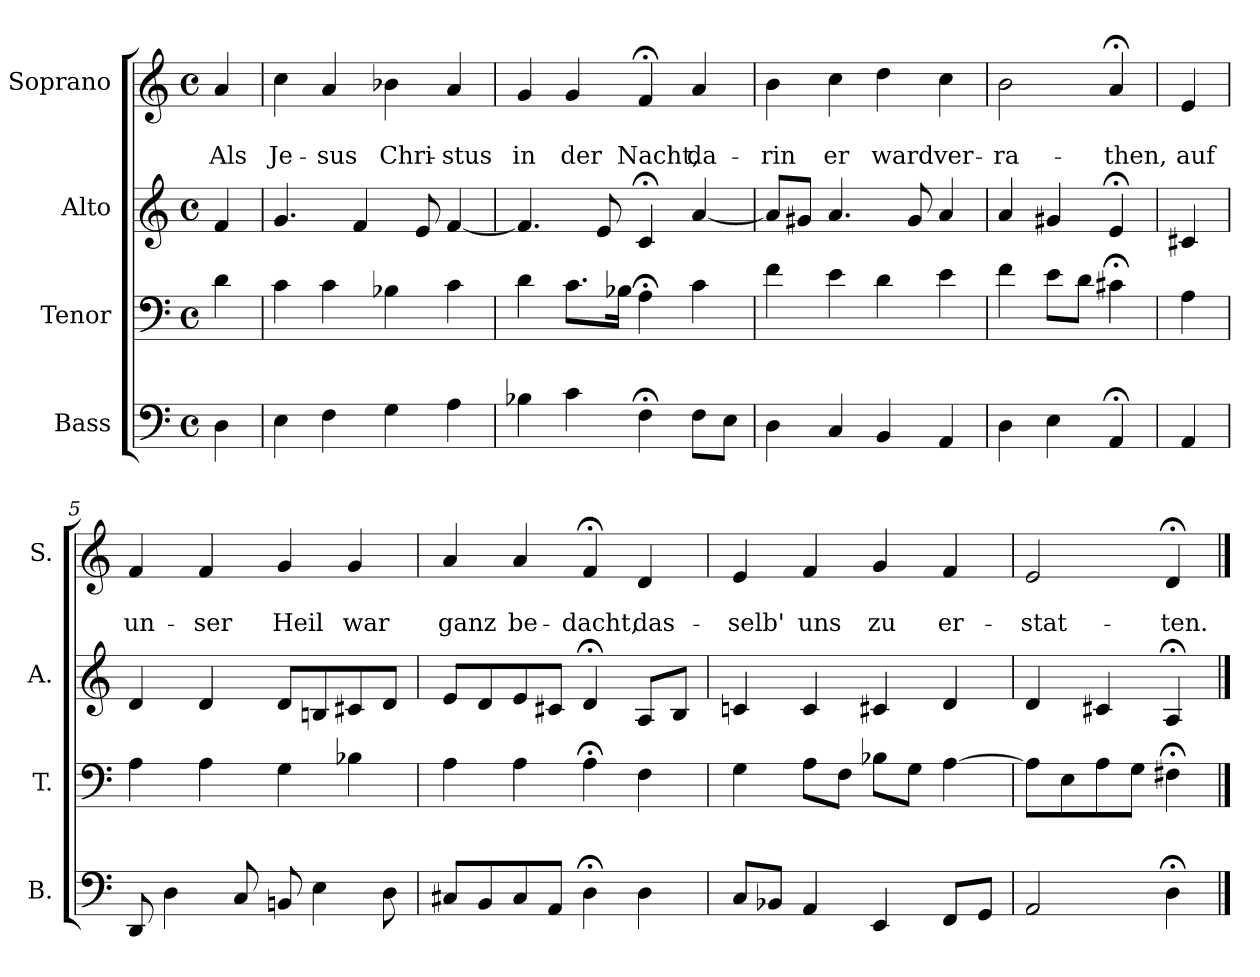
**kern	**kern	**kern	**kern	**text	**text
*part4	*part3	*part2	*part1	*part1	*part1
*staff4	*staff3	*staff2	*staff1	*staff1	*staff1
*I"Bass	*I"Tenor	*I"Alto	*I"Soprano	*	*
*I'B.	*I'T.	*I'A.	*I'S.	*	*
*clefF4	*clefF4	*clefG2	*clefG2	*	*
*k[]	*k[]	*k[]	*k[]	*	*
*	*	*	*a:	*	*
*M4/4	*M4/4	*M4/4	*M4/4	*	*
*met(c)	*met(c)	*met(c)	*met(c)	*	*
=	=	=	=	=	=
4D\	4d\	4f/	4a/	.	Als
=1	=1	=1	=1	=1	=1
4E\	4c\	4.g/	4cc\	.	Je-
4F\	4c\	.	4a/	.	-sus
.	.	4f/	.	.	.
4G\	4B-X\	.	4b-X\	.	Chri-
.	.	8e/	.	.	.
4A\	4c\	[4f/	4a/	.	-stus
=2	=2	=2	=2	=2	=2
4B-X\	4d\	4.f/]	4g/	.	in
4c\	8.c\L	.	4g/	.	der
.	.	8e/	.	.	.
.	16B-X\Jk	.	.	.	.
4F;<\	4A;<\	4c;</	4f;</	.	Nacht,
8F\L	4c\	[4a/	4a/	.	da-
8E\J	.	.	.	.	.
=3	=3	=3	=3	=3	=3
4D\	4f\	8a/L]	4b\	.	-rin
.	.	8g#X/J	.	.	.
4C/	4e\	4.a/	4cc\	.	er
4BB/	4d\	.	4dd\	.	ward
.	.	8g#/	.	.	.
4AA/	4e\	4a/	4cc\	.	ver-
=4	=4	=4	=4	=4	=4
4D\	4f\	4a/	2b\	.	-ra-
4E\	8e\L	4g#X/	.	.	.
.	8d\J	.	.	.	.
4AA;</	4c#X;<\	4e;</	4a;</	.	-then,
!!LO:LB:g=z
=4a	=4a	=4a	=4a	=4a	=4a
4AA/	4A\	4c#X/	4e/	.	auf
=5	=5	=5	=5	=5	=5
8DD/	4A\	4d/	4f/	.	un-
4D\	.	.	.	.	.
.	4A\	4d/	4f/	.	-ser
8C/	.	.	.	.	.
8BBn/	4G\	8d/L	4g/	.	Heil
4E\	.	8Bn/	.	.	.
.	4B-X\	8c#X/	4g/	.	war
8D\	.	8d/J	.	.	.
=6	=6	=6	=6	=6	=6
8C#X/L	4A\	8e/L	4a/	.	ganz
8BB/	.	8d/	.	.	.
8C#/	4A\	8e/	4a/	.	be-
8AA/J	.	8c#X/J	.	.	.
4D;<\	4A;<\	4d;</	4f;</	.	-dacht,
4D\	4F\	8A/L	4d/	.	das-
.	.	8B/J	.	.	.
=7	=7	=7	=7	=7	=7
8C/L	4G\	4cn/	4e/	.	-selb'
8BB-X/J	.	.	.	.	.
4AA/	8A\L	4c/	4f/	.	uns
.	8F\J	.	.	.	.
4EE/	8B-X\L	4c#X/	4g/	.	zu
.	8G\J	.	.	.	.
8FF/L	[4A\	4d/	4f/	.	er-
8GG/J	.	.	.	.	.
=8	=8	=8	=8	=8	=8
2AA/	8A\L]	4d/	2e/	.	-stat-
.	8E\	.	.	.	.
.	8A\	4c#X/	.	.	.
.	8G\J	.	.	.	.
4D;<\	4F#X;<\	4A;</	4d;</	.	-ten.
==	==	==	==	==	==
*-	*-	*-	*-	*-	*-
